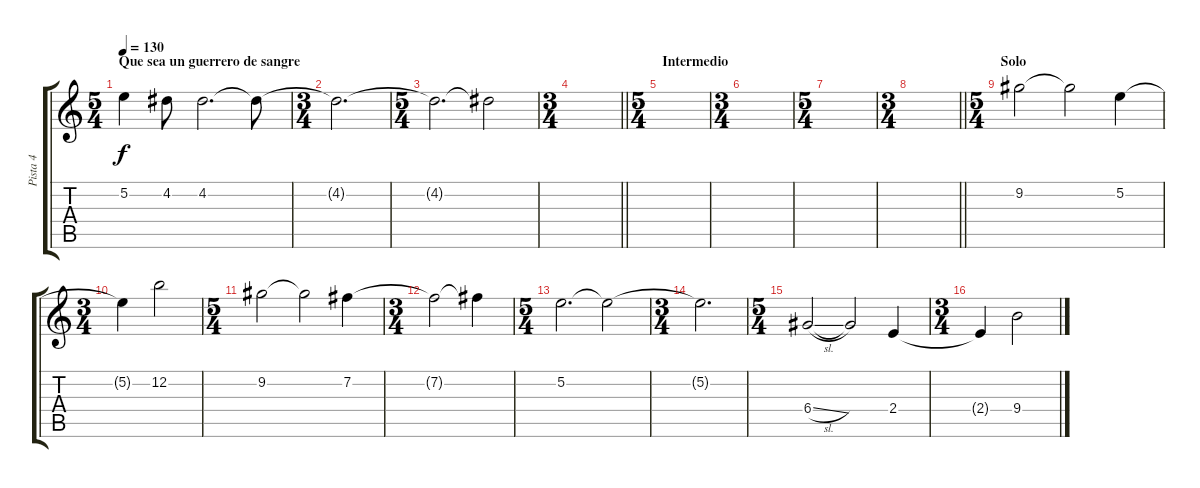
\track ("Pista 4" "Pista 4") {instrument distortionguitar}
\staff {score tabs}
\tuning (E4 B3 G3 D3 A2 E2) {hide}
\ts (5 4)
\section ("" "Que sea un guerrero de sangre")
\tempo 130
\clef g2
\ks c
5.2.4{dy f} 4.2.8 4.2.2{d} 4.2{t}.8 |
\ts (3 4)
4.2{t}.2{d} |
\ts (5 4)
4.2{t}.2{d} 4.2{t}.2 |
\ts (3 4)
\barLineRight lightlight
|
\ts (5 4)
\section ("" "Intermedio")
|
\ts (3 4)
|
\ts (5 4)
|
\ts (3 4)
\barLineRight lightlight
|
\ts (5 4)
\section ("" "Solo")
9.2.2 9.2{t}.2 5.2.4 |
\ts (3 4)
5.2{t}.4 12.2.2 |
\ts (5 4)
9.2.2 9.2{t}.2 7.2.4 |
\ts (3 4)
7.2{t}.2 7.2{t}.4 |
\ts (5 4)
5.2.2{d} 5.2{t}.2 |
\ts (3 4)
5.2{t}.2{d} |
\ts (5 4)
6.4{sl}.2 6.4{t}.2 2.4.4 |
\ts (3 4)
2.4{t}.4 9.4.2
